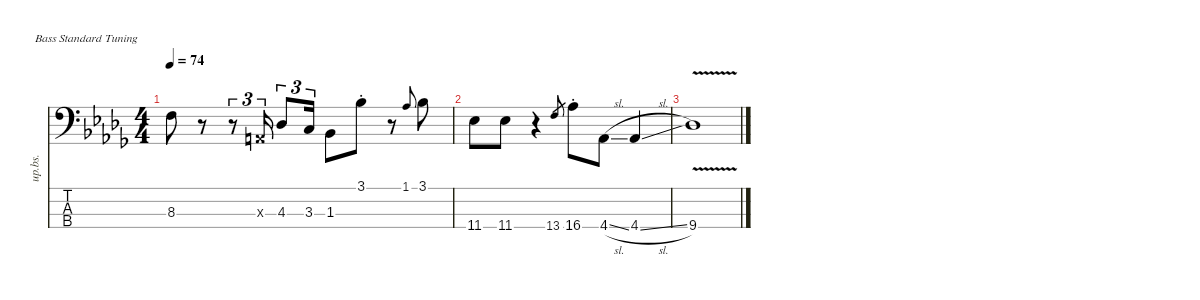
\defaultSystemsLayout 4
\hideDynamics
\bracketExtendMode nobrackets
\track ("Upright Bass" "up.bs.") {instrument acousticbass}
\staff {score tabs}
\tuning (G2 D2 A1 E1)
\ts (4 4)
\tempo 74
\clef f4
\ks db
8.3{acc forcenatural}.8{dy pp} r.8 r.8{tu (3 2)} 0.3{x acc forcenatural}.16{tu (3 2)} 4.3{acc b}.8{tu (3 2)} 3.3{acc forcenatural}.16{tu (3 2)} 1.3{acc b}.8 3.1{st acc b}.8 r.8 1.1{acc b}.8{gr onbeat} 3.1{acc b}.8 |
11.4{acc b}.8 11.4{acc b}.8 r.4 13.4{acc forcenatural}.8{gr} 16.4{st acc b}.8 4.4{sl acc b}.8 4.4{sl acc b}.4 |
9.4{v acc b}.1
